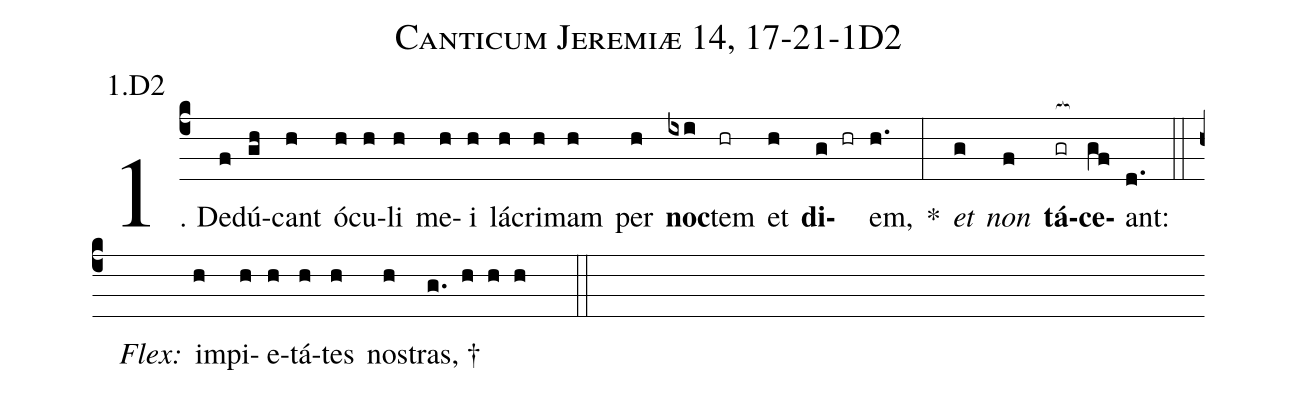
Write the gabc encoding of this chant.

name: Canticum Jeremiæ 14, 17-21-1D2;
annotation: 1.D2;
%%
(c4)1. De(f)dú(gh)cant(h) ó(h)cu(h)li(h) me(h)i(h) lá(h)cri(h)mam(h) per(h) <b>noc</b>(ixi)tem(hr) et(h) <b>di</b>(g hr)em,(h.) *(:) <i>et</i>(g) <i>non</i>(f) <b>tá</b>(gr[ocb:1{])<b>ce</b>(gf[ocb:0}])ant:(d.) (::)
<i>Flex:</i>()  im(h)pi(h)e(h)tá(h)tes(h) nos(h)tras, †(g. h h h  ::)
